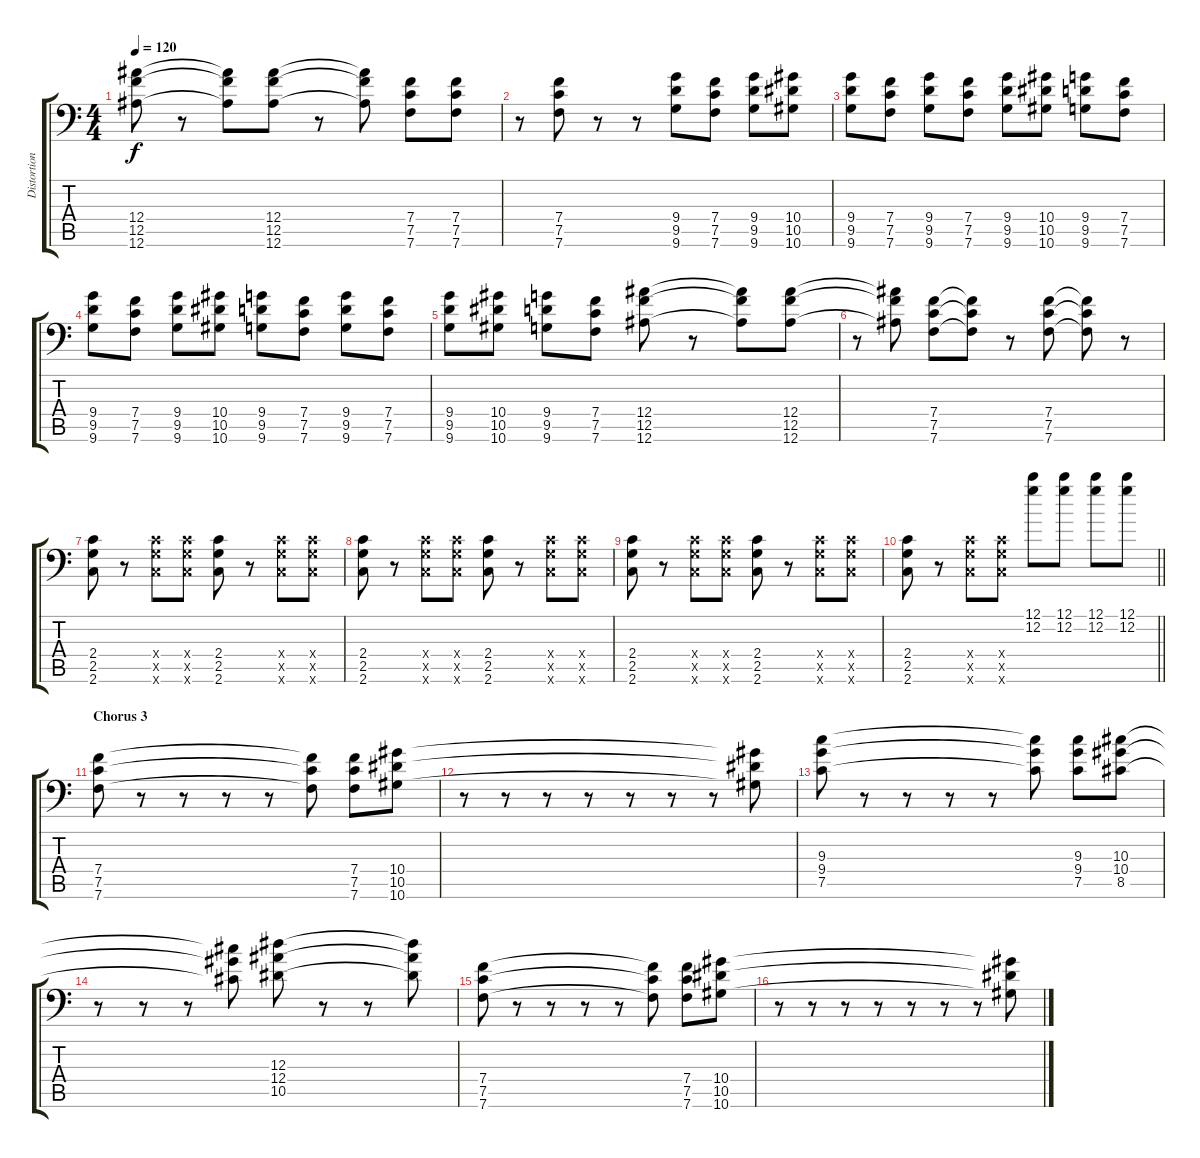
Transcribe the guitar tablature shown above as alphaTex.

\track ("Distortion" "Distortion") {instrument distortionguitar}
\staff {score tabs}
\tuning (C4 G3 Eb3 Bb2 F2 Bb1) {hide}
\ts (4 4)
\tempo 120
\clef f4
\ks c
(12.4 12.5 12.6).8{dy f} r.8 (12.4{t} 12.5{t} 12.6{t}).8 (12.4 12.5 12.6).8 r.8 (12.4{t} 12.5{t} 12.6{t}).8 (7.4 7.5 7.6).8 (7.4 7.5 7.6).8 |
r.8 (7.4 7.5 7.6).8 r.8 r.8 (9.4 9.5 9.6).8 (7.4 7.5 7.6).8 (9.4 9.5 9.6).8 (10.4 10.5 10.6).8 |
(9.4 9.5 9.6).8 (7.4 7.5 7.6).8 (9.4 9.5 9.6).8 (7.4 7.5 7.6).8 (9.4 9.5 9.6).8 (10.4 10.5 10.6).8 (9.4 9.5 9.6).8 (7.4 7.5 7.6).8 |
(9.4 9.5 9.6).8 (7.4 7.5 7.6).8 (9.4 9.5 9.6).8 (10.4 10.5 10.6).8 (9.4 9.5 9.6).8 (7.4 7.5 7.6).8 (9.4 9.5 9.6).8 (7.4 7.5 7.6).8 |
(9.4 9.5 9.6).8 (10.4 10.5 10.6).8 (9.4 9.5 9.6).8 (7.4 7.5 7.6).8 (12.4 12.5 12.6).8 r.8 (12.4{t} 12.5{t} 12.6{t}).8 (12.4 12.5 12.6).8 |
r.8 (12.4{t} 12.5{t} 12.6{t}).8 (7.4 7.5 7.6).8 (7.4{t} 7.5{t} 7.6{t}).8 r.8 (7.4 7.5 7.6).8 (7.4{t} 7.5{t} 7.6{t}).8 r.8 |
(2.4 2.5 2.6).8 r.8 (2.4{x} 2.5{x} 2.6{x}).8 (2.4{x} 2.5{x} 2.6{x}).8 (2.4 2.5 2.6).8 r.8 (2.4{x} 2.5{x} 2.6{x}).8 (2.4{x} 2.5{x} 2.6{x}).8 |
(2.4 2.5 2.6).8 r.8 (2.4{x} 2.5{x} 2.6{x}).8 (2.4{x} 2.5{x} 2.6{x}).8 (2.4 2.5 2.6).8 r.8 (2.4{x} 2.5{x} 2.6{x}).8 (2.4{x} 2.5{x} 2.6{x}).8 |
(2.4 2.5 2.6).8 r.8 (2.4{x} 2.5{x} 2.6{x}).8 (2.4{x} 2.5{x} 2.6{x}).8 (2.4 2.5 2.6).8 r.8 (2.4{x} 2.5{x} 2.6{x}).8 (2.4{x} 2.5{x} 2.6{x}).8 |
\barLineRight lightlight
(2.4 2.5 2.6).8 r.8 (2.4{x} 2.5{x} 2.6{x}).8 (2.4{x} 2.5{x} 2.6{x}).8 (12.1 12.2).8 (12.1 12.2).8 (12.1 12.2).8 (12.1 12.2).8 |
\section ("" "Chorus 3")
(7.4 7.5 7.6).8 r.8 r.8 r.8 r.8 (7.4{t} 7.5{t} 7.6{t}).8 (7.4 7.5 7.6).8 (10.4 10.5 10.6).8 |
r.8 r.8 r.8 r.8 r.8 r.8 r.8 (10.4{t} 10.5{t} 10.6{t}).8 |
(9.3 9.4 7.5).8 r.8 r.8 r.8 r.8 (9.3{t} 9.4{t} 7.5{t}).8 (9.3 9.4 7.5).8 (10.3 10.4 8.5).8 |
r.8 r.8 r.8 (10.3{t} 10.4{t} 8.5{t}).8 (12.3 12.4 10.5).8 r.8 r.8 (12.3{t} 12.4{t} 10.5{t}).8 |
(7.4 7.5 7.6).8 r.8 r.8 r.8 r.8 (7.4{t} 7.5{t} 7.6{t}).8 (7.4 7.5 7.6).8 (10.4 10.5 10.6).8 |
r.8 r.8 r.8 r.8 r.8 r.8 r.8 (10.4{t} 10.5{t} 10.6{t}).8
